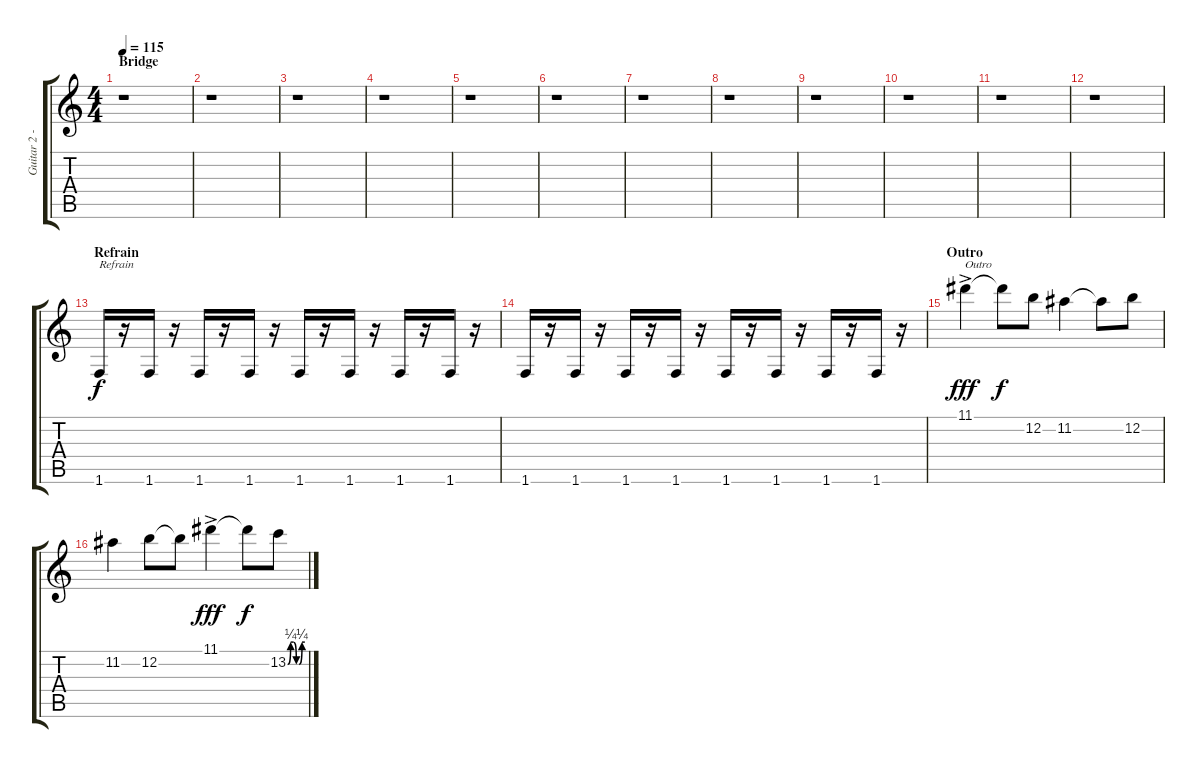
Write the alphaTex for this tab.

\track ("Guitar 2 - Nick McCarthy" "Guitar 2 -") {instrument electricguitarjazz}
\staff {score tabs}
\tuning (E4 B3 G3 D3 A2 E2) {hide}
\ts (4 4)
\section ("" "Bridge")
\tempo 115
\clef g2
\ks c
r.1{dy f} |
r.1 |
r.1 |
r.1 |
r.1 |
r.1 |
r.1 |
r.1 |
r.1 |
r.1 |
r.1 |
r.1 |
\section ("" "Refrain")
1.6.16{txt "Refrain" volume 10 instrument electricguitarclean} r.16 1.6.16 r.16 1.6.16 r.16 1.6.16 r.16 1.6.16 r.16 1.6.16 r.16 1.6.16 r.16 1.6.16 r.16 |
1.6.16 r.16 1.6.16 r.16 1.6.16 r.16 1.6.16 r.16 1.6.16 r.16 1.6.16 r.16 1.6.16 r.16 1.6.16 r.16 |
\section ("" "Outro")
11.1{ac}.4{txt "Outro" dy fff volume 8 instrument electricguitarjazz} 11.1{t}.8{dy f} 12.2.8 11.2.4 11.2{t}.8 12.2.8 |
11.2.4 12.2.8 12.2{t}.8 11.1{ac}.4{dy fff} 11.1{t}.8{dy f} 13.2{be (custom 0 0 10 1 20 1 30 0 40 0 50 1 60 1)}.8
